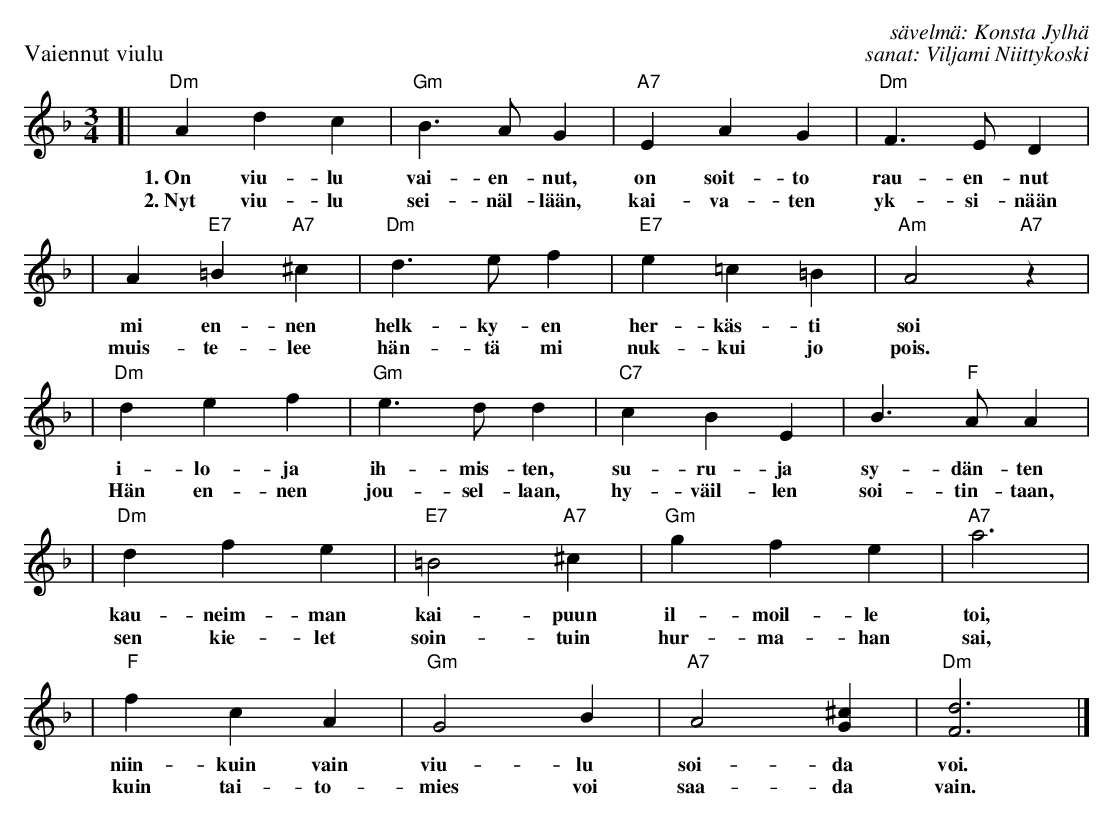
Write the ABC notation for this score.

X:1
P: Vaiennut viulu
C: sävelmä: Konsta Jylhä
C: sanat: Viljami Niittykoski
M: 3/4
L: 1/4
K: Dm
[| "Dm"Adc | "Gm"B>AG | "A7"EAG | "Dm"F>ED |
w: 1.~On viu-lu vai-en-nut, on soit-to rau-en-nut
w: 2.~Nyt viu-lu sei-n\"al-l\"a\"an, kai-va-ten yk-si-n\"a\"an
| A"E7"=B"A7"^c | "Dm"d>ef | "E7"e=c=B | "Am"A2"A7"z |
w: mi en-nen helk-ky-en her-k\"as-ti soi
w: muis-te-lee h\"an-t\"a mi nuk-kui jo pois.
| "Dm"def | "Gm"e>dd | "C7"cBE | B>"F"AA |
w: i-lo-ja ih-mis-ten, su-ru-ja sy-d\"an-ten
w: H\"an en-nen jou-sel-laan, hy-v\"ail-len soi-tin-taan,
| "Dm"dfe | "E7"=B2"A7"^c | "Gm"gfe | "A7"a3 |
w: kau-neim-man kai-puun il-moil-le toi,
w: sen kie-let soin-tuin hur-ma-han sai,
| "F"fcA | "Gm"G2B | "A7"A2[^cG] | "Dm"[d3F3] |]
w: niin-kuin vain viu-lu soi-da voi.
w: kuin tai-to-mies voi saa-da vain.
